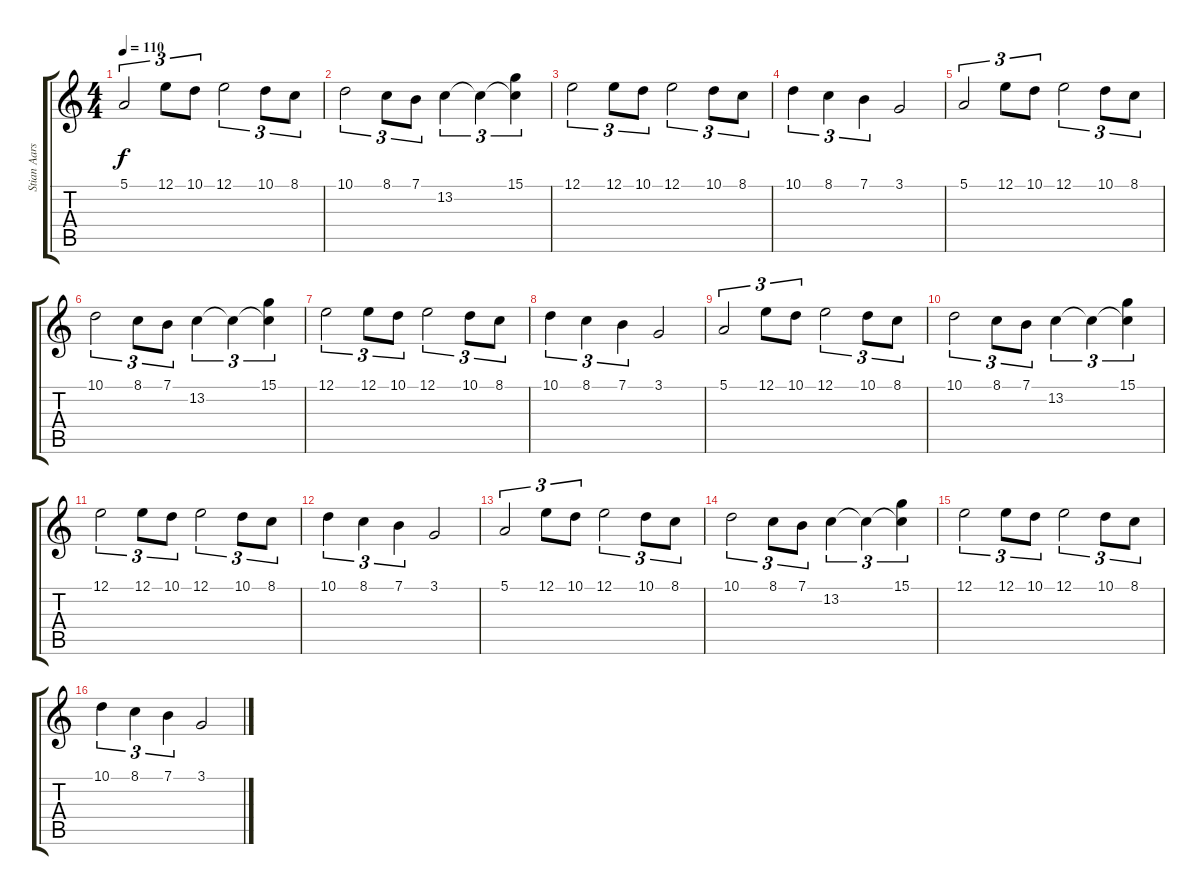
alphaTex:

\track ("Stian Aarstad" "Stian Aars") {instrument synthstrings1}
\staff {score tabs}
\tuning (E4 B3 G3 D3 A2 E2) {hide}
\ts (4 4)
\tempo 110
\clef g2
\ks c
5.1.2{tu (3 2) dy f} 12.1.8{tu (3 2)} 10.1.8{tu (3 2)} 12.1.2{tu (3 2)} 10.1.8{tu (3 2)} 8.1.8{tu (3 2)} |
10.1.2{tu (3 2)} 8.1.8{tu (3 2)} 7.1.8{tu (3 2)} 13.2.4{tu (3 2)} 13.2{t}.4{tu (3 2)} (15.1 13.2{t}).4{tu (3 2)} |
12.1.2{tu (3 2)} 12.1.8{tu (3 2)} 10.1.8{tu (3 2)} 12.1.2{tu (3 2)} 10.1.8{tu (3 2)} 8.1.8{tu (3 2)} |
10.1.4{tu (3 2)} 8.1.4{tu (3 2)} 7.1.4{tu (3 2)} 3.1.2 |
5.1.2{tu (3 2)} 12.1.8{tu (3 2)} 10.1.8{tu (3 2)} 12.1.2{tu (3 2)} 10.1.8{tu (3 2)} 8.1.8{tu (3 2)} |
10.1.2{tu (3 2)} 8.1.8{tu (3 2)} 7.1.8{tu (3 2)} 13.2.4{tu (3 2)} 13.2{t}.4{tu (3 2)} (15.1 13.2{t}).4{tu (3 2)} |
12.1.2{tu (3 2)} 12.1.8{tu (3 2)} 10.1.8{tu (3 2)} 12.1.2{tu (3 2)} 10.1.8{tu (3 2)} 8.1.8{tu (3 2)} |
10.1.4{tu (3 2)} 8.1.4{tu (3 2)} 7.1.4{tu (3 2)} 3.1.2 |
5.1.2{tu (3 2)} 12.1.8{tu (3 2)} 10.1.8{tu (3 2)} 12.1.2{tu (3 2)} 10.1.8{tu (3 2)} 8.1.8{tu (3 2)} |
10.1.2{tu (3 2)} 8.1.8{tu (3 2)} 7.1.8{tu (3 2)} 13.2.4{tu (3 2)} 13.2{t}.4{tu (3 2)} (15.1 13.2{t}).4{tu (3 2)} |
12.1.2{tu (3 2)} 12.1.8{tu (3 2)} 10.1.8{tu (3 2)} 12.1.2{tu (3 2)} 10.1.8{tu (3 2)} 8.1.8{tu (3 2)} |
10.1.4{tu (3 2)} 8.1.4{tu (3 2)} 7.1.4{tu (3 2)} 3.1.2 |
5.1.2{tu (3 2)} 12.1.8{tu (3 2)} 10.1.8{tu (3 2)} 12.1.2{tu (3 2)} 10.1.8{tu (3 2)} 8.1.8{tu (3 2)} |
10.1.2{tu (3 2)} 8.1.8{tu (3 2)} 7.1.8{tu (3 2)} 13.2.4{tu (3 2)} 13.2{t}.4{tu (3 2)} (15.1 13.2{t}).4{tu (3 2)} |
12.1.2{tu (3 2)} 12.1.8{tu (3 2)} 10.1.8{tu (3 2)} 12.1.2{tu (3 2)} 10.1.8{tu (3 2)} 8.1.8{tu (3 2)} |
10.1.4{tu (3 2)} 8.1.4{tu (3 2)} 7.1.4{tu (3 2)} 3.1.2
